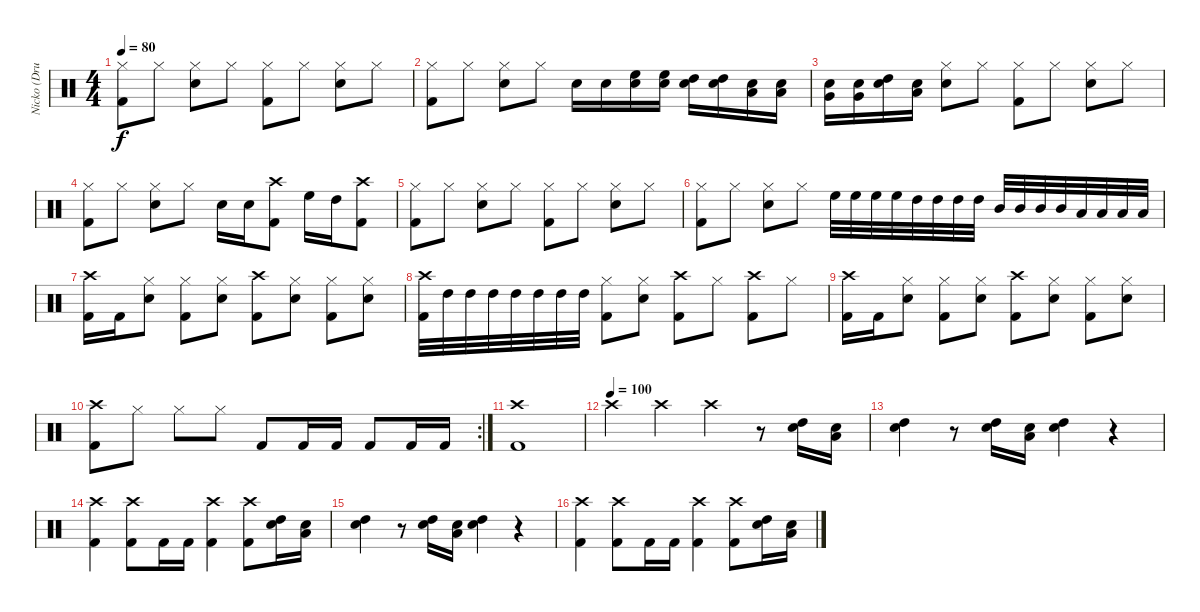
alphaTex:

\track ("Nicko (Drums)" "Nicko (Dru") {instrument percussion}
\staff {score}
\articulation defaults
\ts (4 4)
\tempo 80
\clef neutral
\ks c
("Hi-Hat (closed)" "Kick (hit) 2").8{dy f} "Hi-Hat (closed)".8 ("Hi-Hat (closed)" "Snare (hit) 2").8 "Hi-Hat (closed)".8 ("Hi-Hat (closed)" "Kick (hit) 2").8 "Hi-Hat (closed)".8 ("Hi-Hat (closed)" "Snare (hit) 2").8 "Hi-Hat (closed)".8 |
("Hi-Hat (closed)" "Kick (hit) 2").8 "Hi-Hat (closed)".8 ("Hi-Hat (closed)" "Snare (hit) 2").8 "Hi-Hat (closed)".8 "Snare (hit) 2".16 "Snare (hit) 2".16 ("Snare (hit) 2" "High Floor Tom (hit)").16 ("Snare (hit) 2" "High Floor Tom (hit)").16 ("Snare (hit) 2" "High Tom (hit)").16 ("Snare (hit) 2" "High Tom (hit)").16 ("Snare (hit) 2" "Low Tom (hit)").16 ("Snare (hit) 2" "Low Tom (hit)").16 |
("Snare (hit) 2" "Very Low Tom (hit)").16 ("Snare (hit) 2" "Very Low Tom (hit)").16 ("Snare (hit) 2" "High Tom (hit)").16 ("Snare (hit) 2" "Low Tom (hit)").16 ("Hi-Hat (closed)" "Snare (hit) 2").8 "Hi-Hat (closed)".8 ("Hi-Hat (closed)" "Kick (hit) 2").8 "Hi-Hat (closed)".8 ("Hi-Hat (closed)" "Snare (hit) 2").8 "Hi-Hat (closed)".8 |
("Hi-Hat (closed)" "Kick (hit) 2").8 "Hi-Hat (closed)".8 ("Hi-Hat (closed)" "Snare (hit) 2").8 "Hi-Hat (closed)".8 "Snare (hit) 2".16 "Snare (hit) 2".16 ("Crash high (hit)" "Kick (hit) 2").8 "High Floor Tom (hit)".16 "High Tom (hit)".16 ("Crash high (hit)" "Kick (hit) 2").8 |
("Hi-Hat (closed)" "Kick (hit) 2").8 "Hi-Hat (closed)".8 ("Hi-Hat (closed)" "Snare (hit) 2").8 "Hi-Hat (closed)".8 ("Hi-Hat (closed)" "Kick (hit) 2").8 "Hi-Hat (closed)".8 ("Hi-Hat (closed)" "Snare (hit) 2").8 "Hi-Hat (closed)".8 |
("Hi-Hat (closed)" "Kick (hit) 2").8 "Hi-Hat (closed)".8 ("Hi-Hat (closed)" "Snare (hit) 2").8 "Hi-Hat (closed)".8 "High Floor Tom (hit)".32 "High Floor Tom (hit)".32 "High Floor Tom (hit)".32 "High Floor Tom (hit)".32 "High Tom (hit)".32 "High Tom (hit)".32 "High Tom (hit)".32 "High Tom (hit)".32 "Mid Tom (hit)".32 "Mid Tom (hit)".32 "Mid Tom (hit)".32 "Mid Tom (hit)".32 "Low Tom (hit)".32 "Low Tom (hit)".32 "Low Tom (hit)".32 "Low Tom (hit)".32 |
("Crash high (hit)" "Kick (hit) 2").16 "Kick (hit) 2".16 ("Hi-Hat (closed)" "Snare (hit) 2").8 ("Hi-Hat (closed)" "Kick (hit) 2").8 ("Hi-Hat (closed)" "Snare (hit) 2").8 ("Crash high (hit)" "Kick (hit) 2").8 ("Hi-Hat (closed)" "Snare (hit) 2").8 ("Hi-Hat (closed)" "Kick (hit) 2").8 ("Hi-Hat (closed)" "Snare (hit) 2").8 |
("Crash high (hit)" "Kick (hit) 2").32 "High Tom (hit)".32 "High Tom (hit)".32 "High Tom (hit)".32 "High Tom (hit)".32 "High Tom (hit)".32 "High Tom (hit)".32 "High Tom (hit)".32 ("Hi-Hat (closed)" "Kick (hit) 2").8 ("Hi-Hat (closed)" "Snare (hit) 2").8 ("Crash high (hit)" "Kick (hit) 2").8 "Hi-Hat (closed)".8 ("Crash high (hit)" "Kick (hit) 2").8 "Hi-Hat (closed)".8 |
("Crash high (hit)" "Kick (hit) 2").16 "Kick (hit) 2".16 ("Hi-Hat (closed)" "Snare (hit) 2").8 ("Hi-Hat (closed)" "Kick (hit) 2").8 ("Hi-Hat (closed)" "Snare (hit) 2").8 ("Crash high (hit)" "Kick (hit) 2").8 ("Hi-Hat (closed)" "Snare (hit) 2").8 ("Hi-Hat (closed)" "Kick (hit) 2").8 ("Hi-Hat (closed)" "Snare (hit) 2").8 |
\rc 2
("Crash high (hit)" "Kick (hit) 2").8 "Hi-Hat (closed)".8 "Hi-Hat (closed)".8 "Hi-Hat (closed)".8 "Kick (hit) 2".8 "Kick (hit) 2".16 "Kick (hit) 2".16 "Kick (hit) 2".8 "Kick (hit) 2".16 "Kick (hit) 2".16 |
("Crash high (hit)" "Kick (hit) 2").1 |
\tempo (100)
"Crash high (hit)".4 "Crash high (hit)".4 "Crash high (hit)".4 r.8 ("Snare (hit) 2" "High Tom (hit)").16 ("Snare (hit) 2" "Low Tom (hit)").16 |
("Snare (hit) 2" "High Tom (hit)").4 r.8 ("Snare (hit) 2" "High Tom (hit)").16 ("Snare (hit) 2" "Low Tom (hit)").16 ("Snare (hit) 2" "High Tom (hit)").4 r.4 |
("Crash high (hit)" "Kick (hit) 2").4 ("Crash high (hit)" "Kick (hit) 2").8 "Kick (hit) 2".16 "Kick (hit) 2".16 ("Crash high (hit)" "Kick (hit) 2").4 ("Crash high (hit)" "Kick (hit) 2").8 ("Snare (hit) 2" "High Tom (hit)").16 ("Snare (hit) 2" "Low Tom (hit)").16 |
("Snare (hit) 2" "High Tom (hit)").4 r.8 ("Snare (hit) 2" "High Tom (hit)").16 ("Snare (hit) 2" "Low Tom (hit)").16 ("Snare (hit) 2" "High Tom (hit)").4 r.4 |
("Crash high (hit)" "Kick (hit) 2").4 ("Crash high (hit)" "Kick (hit) 2").8 "Kick (hit) 2".16 "Kick (hit) 2".16 ("Crash high (hit)" "Kick (hit) 2").4 ("Crash high (hit)" "Kick (hit) 2").8 ("Snare (hit) 2" "High Tom (hit)").16 ("Snare (hit) 2" "Low Tom (hit)").16
